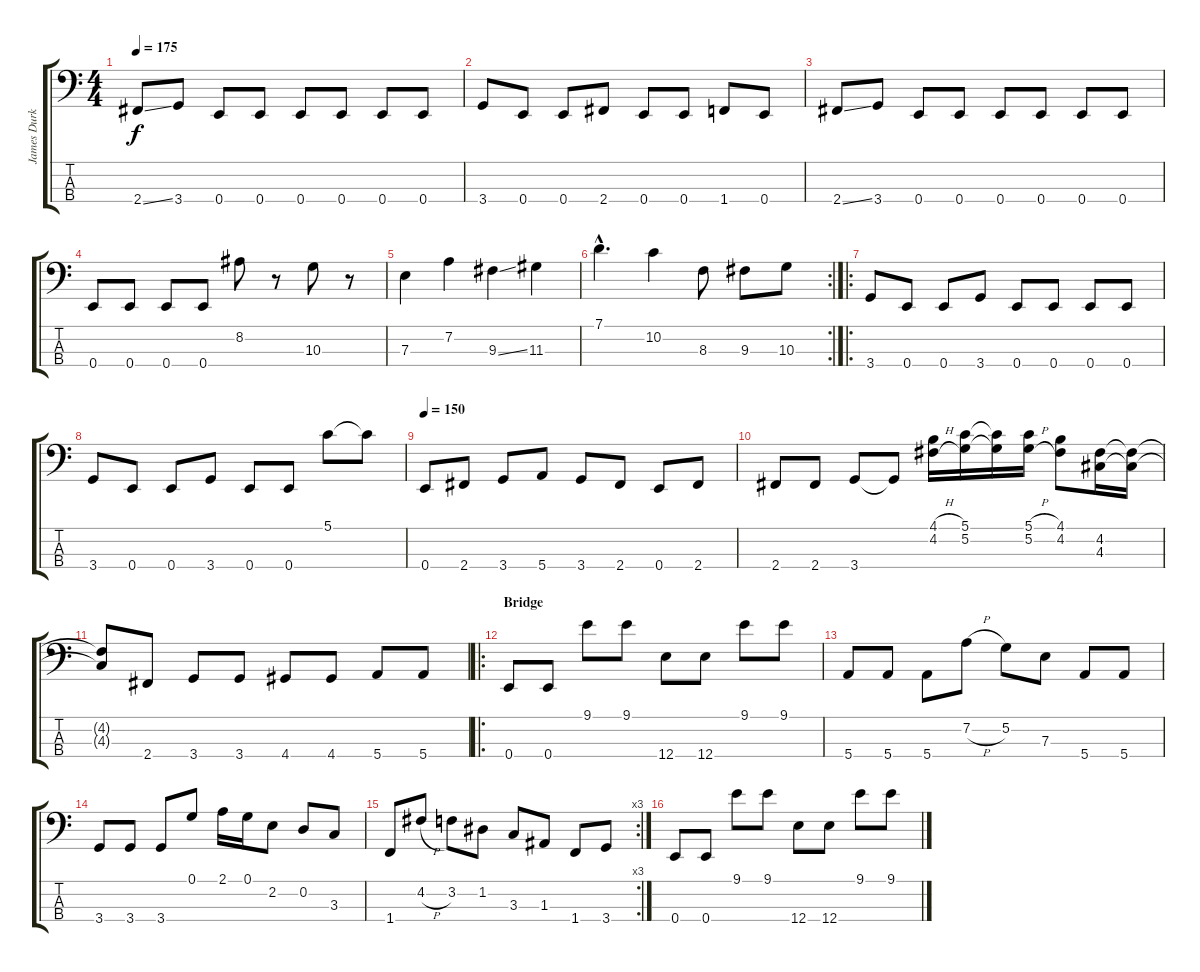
\track ("James Durkin (Bass)" "James Durk") {instrument electricbassfinger}
\staff {score tabs}
\tuning (G2 D2 A1 E1) {hide}
\ts (4 4)
\tempo 175
\clef f4
\ks c
2.4{ss}.8{dy f} 3.4.8 0.4.8 0.4.8 0.4.8 0.4.8 0.4.8 0.4.8 |
3.4.8 0.4.8 0.4.8 2.4.8 0.4.8 0.4.8 1.4.8 0.4.8 |
2.4{ss}.8 3.4.8 0.4.8 0.4.8 0.4.8 0.4.8 0.4.8 0.4.8 |
0.4.8 0.4.8 0.4.8 0.4.8 8.2.8 r.8 10.3.8 r.8 |
7.3.4 7.2.4 9.3{ss}.4 11.3.4 |
\rc 2
7.1{hac}.4{d} 10.2.4 8.3.8 9.3.8 10.3.8 |
\ro
3.4.8 0.4.8 0.4.8 3.4.8 0.4.8 0.4.8 0.4.8 0.4.8 |
3.4.8 0.4.8 0.4.8 3.4.8 0.4.8 0.4.8 5.1.8 5.1{t}.8 |
\tempo 150
0.4.8 2.4.8 3.4.8 5.4.8 3.4.8 2.4.8 0.4.8 2.4.8 |
2.4.8 2.4.8 3.4.8 3.4{t}.8 (4.1{h} 4.2{h}).16 (5.1 5.2).16 (5.1{t} 5.2{t}).16 (5.1{h} 5.2{h}).16 (4.1 4.2).8 (4.2 4.3).16 (4.2{t} 4.3{t}).16 |
(4.2{t} 4.3{t}).8 2.4.8 3.4.8 3.4.8 4.4.8 4.4.8 5.4.8 5.4.8 |
\ro
\section ("" "Bridge")
0.4.8 0.4.8 9.1.8 9.1.8 12.4.8 12.4.8 9.1.8 9.1.8 |
5.4.8 5.4.8 5.4.8 7.2{h}.8 5.2.8 7.3.8 5.4.8 5.4.8 |
3.4.8 3.4.8 3.4.8 0.1.8 2.1.16 0.1.16 2.2.8 0.2.8 3.3.8 |
\rc 3
1.4.8 4.2{h}.8 3.2.8 1.2.8 3.3.8 1.3.8 1.4.8 3.4.8 |
0.4.8 0.4.8 9.1.8 9.1.8 12.4.8 12.4.8 9.1.8 9.1.8
